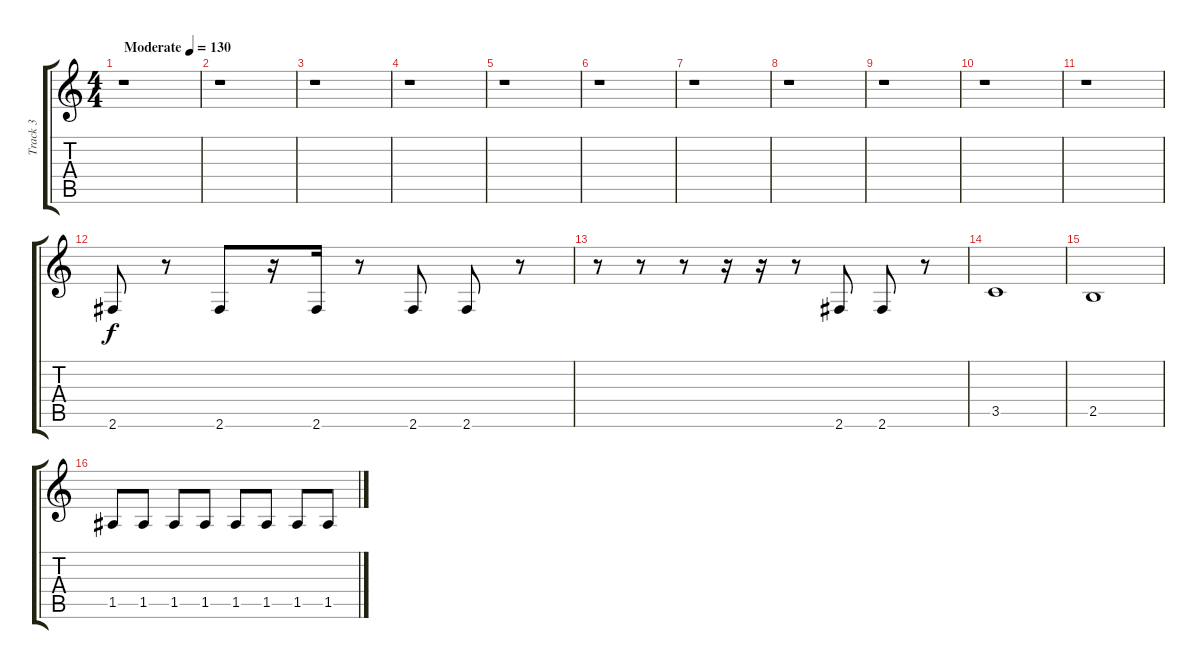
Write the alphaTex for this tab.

\track ("Track 3" "Track 3") {instrument electricbassfinger}
\staff {score tabs}
\tuning (E4 B3 G3 D3 A2 E2) {hide}
\ts (4 4)
\tempo (130 "Moderate")
\clef g2
\ks c
r.1{dy f instrument electricbassfinger} |
r.1 |
r.1 |
r.1 |
r.1 |
r.1 |
r.1 |
r.1 |
r.1 |
r.1 |
r.1 |
2.6.8 r.8 2.6.8 r.16 2.6.16 r.8 2.6.8 2.6.8 r.8 |
r.8 r.8 r.8 r.16 r.16 r.8 2.6.8 2.6.8 r.8 |
3.5.1 |
2.5.1 |
1.5.8 1.5.8 1.5.8 1.5.8 1.5.8 1.5.8 1.5.8 1.5.8
